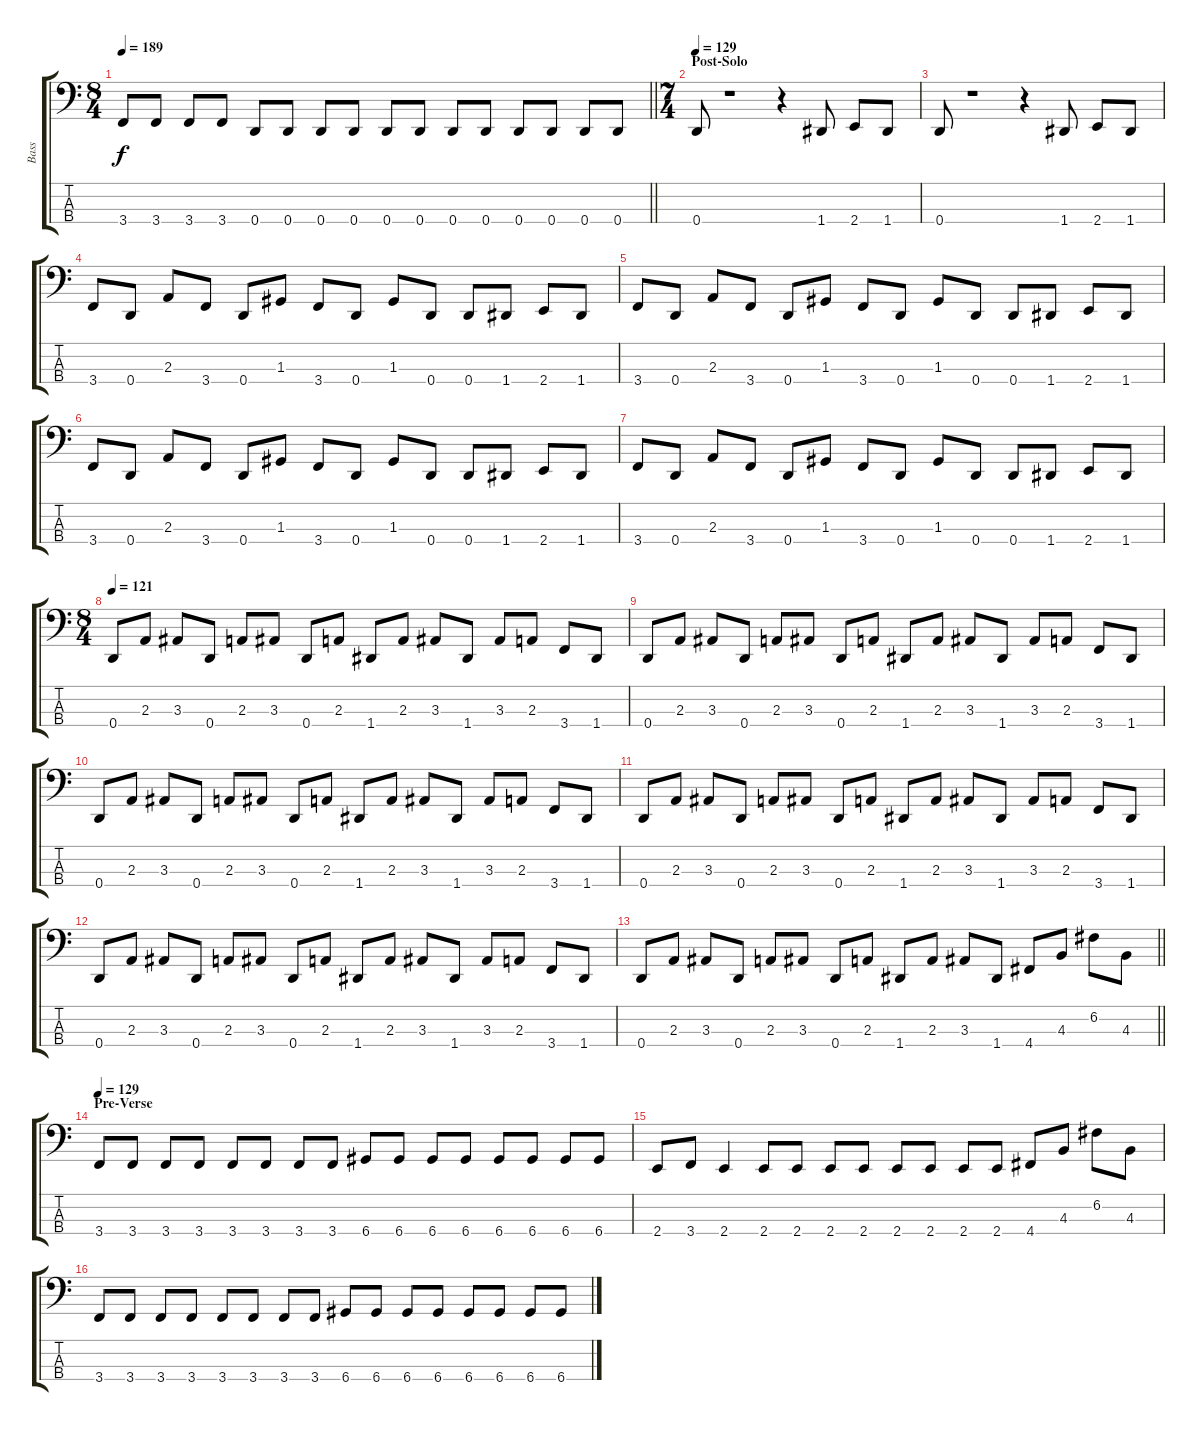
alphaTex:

\track ("Bass" "Bass") {instrument electricbassfinger}
\staff {score tabs}
\tuning (F2 C2 G1 D1) {hide}
\ts (8 4)
\tempo 189
\clef f4
\barLineRight lightlight
\ks c
3.4.8{dy f} 3.4.8 3.4.8 3.4.8 0.4.8 0.4.8 0.4.8 0.4.8 0.4.8 0.4.8 0.4.8 0.4.8 0.4.8 0.4.8 0.4.8 0.4.8 |
\ts (7 4)
\section ("" "Post-Solo")
\tempo 129
0.4.8 r.1 r.4 1.4.8 2.4.8 1.4.8 |
0.4.8 r.1 r.4 1.4.8 2.4.8 1.4.8 |
3.4.8 0.4.8 2.3.8 3.4.8 0.4.8 1.3.8 3.4.8 0.4.8 1.3.8 0.4.8 0.4.8 1.4.8 2.4.8 1.4.8 |
3.4.8 0.4.8 2.3.8 3.4.8 0.4.8 1.3.8 3.4.8 0.4.8 1.3.8 0.4.8 0.4.8 1.4.8 2.4.8 1.4.8 |
3.4.8 0.4.8 2.3.8 3.4.8 0.4.8 1.3.8 3.4.8 0.4.8 1.3.8 0.4.8 0.4.8 1.4.8 2.4.8 1.4.8 |
3.4.8 0.4.8 2.3.8 3.4.8 0.4.8 1.3.8 3.4.8 0.4.8 1.3.8 0.4.8 0.4.8 1.4.8 2.4.8 1.4.8 |
\ts (8 4)
\tempo 121
0.4.8 2.3.8 3.3.8 0.4.8 2.3.8 3.3.8 0.4.8 2.3.8 1.4.8 2.3.8 3.3.8 1.4.8 3.3.8 2.3.8 3.4.8 1.4.8 |
0.4.8 2.3.8 3.3.8 0.4.8 2.3.8 3.3.8 0.4.8 2.3.8 1.4.8 2.3.8 3.3.8 1.4.8 3.3.8 2.3.8 3.4.8 1.4.8 |
0.4.8 2.3.8 3.3.8 0.4.8 2.3.8 3.3.8 0.4.8 2.3.8 1.4.8 2.3.8 3.3.8 1.4.8 3.3.8 2.3.8 3.4.8 1.4.8 |
0.4.8 2.3.8 3.3.8 0.4.8 2.3.8 3.3.8 0.4.8 2.3.8 1.4.8 2.3.8 3.3.8 1.4.8 3.3.8 2.3.8 3.4.8 1.4.8 |
0.4.8 2.3.8 3.3.8 0.4.8 2.3.8 3.3.8 0.4.8 2.3.8 1.4.8 2.3.8 3.3.8 1.4.8 3.3.8 2.3.8 3.4.8 1.4.8 |
\barLineRight lightlight
0.4.8 2.3.8 3.3.8 0.4.8 2.3.8 3.3.8 0.4.8 2.3.8 1.4.8 2.3.8 3.3.8 1.4.8 4.4.8 4.3.8 6.2.8 4.3.8 |
\section ("" "Pre-Verse")
\tempo 129
3.4.8 3.4.8 3.4.8 3.4.8 3.4.8 3.4.8 3.4.8 3.4.8 6.4.8 6.4.8 6.4.8 6.4.8 6.4.8 6.4.8 6.4.8 6.4.8 |
2.4.8 3.4.8 2.4.4 2.4.8 2.4.8 2.4.8 2.4.8 2.4.8 2.4.8 2.4.8 2.4.8 4.4.8 4.3.8 6.2.8 4.3.8 |
3.4.8 3.4.8 3.4.8 3.4.8 3.4.8 3.4.8 3.4.8 3.4.8 6.4.8 6.4.8 6.4.8 6.4.8 6.4.8 6.4.8 6.4.8 6.4.8
